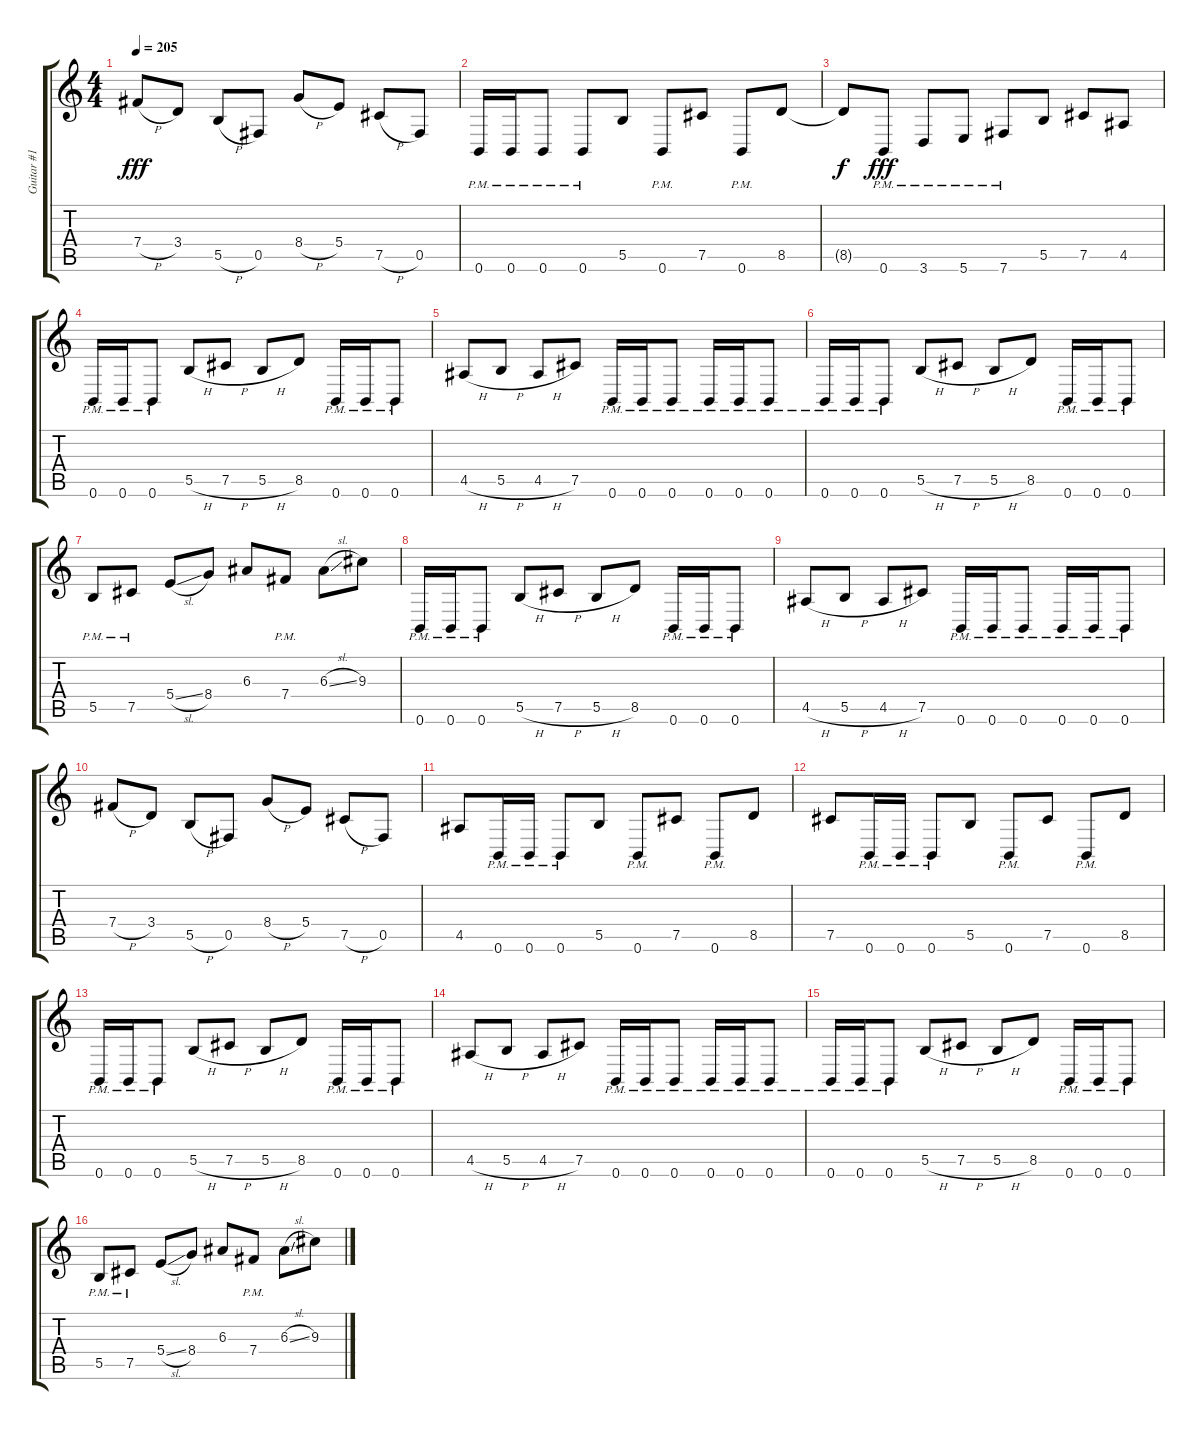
\track ("Guitar #1" "Guitar #1") {instrument overdrivenguitar}
\staff {score tabs}
\tuning (Db4 Ab3 E3 B2 Gb2 B1) {hide}
\ts (4 4)
\tempo 205
\clef g2
\ks c
7.4{h}.8{dy fff} 3.4.8 5.5{h}.8 0.5.8 8.4{h}.8 5.4.8 7.5{h}.8 0.5.8 |
0.6{pm}.16 0.6{pm}.16 0.6{pm}.8 0.6{pm}.8 5.5.8 0.6{pm}.8 7.5.8 0.6{pm}.8 8.5.8 |
8.5{t}.8{dy f} 0.6{pm}.8{dy fff} 3.6{pm}.8 5.6{pm}.8 7.6{pm}.8 5.5.8 7.5.8 4.5.8 |
0.6{pm}.16 0.6{pm}.16 0.6{pm}.8 5.5{h}.8 7.5{h}.8 5.5{h}.8 8.5.8 0.6{pm}.16 0.6{pm}.16 0.6{pm}.8 |
4.5{h}.8 5.5{h}.8 4.5{h}.8 7.5.8 0.6{pm}.16 0.6{pm}.16 0.6{pm}.8 0.6{pm}.16 0.6{pm}.16 0.6{pm}.8 |
0.6{pm}.16 0.6{pm}.16 0.6{pm}.8 5.5{h}.8 7.5{h}.8 5.5{h}.8 8.5.8 0.6{pm}.16 0.6{pm}.16 0.6{pm}.8 |
5.5{pm}.8 7.5{pm}.8 5.4{sl}.8 8.4.8 6.3.8 7.4{pm}.8 6.3{sl}.8 9.3.8 |
0.6{pm}.16 0.6{pm}.16 0.6{pm}.8 5.5{h}.8 7.5{h}.8 5.5{h}.8 8.5.8 0.6{pm}.16 0.6{pm}.16 0.6{pm}.8 |
4.5{h}.8 5.5{h}.8 4.5{h}.8 7.5.8 0.6{pm}.16 0.6{pm}.16 0.6{pm}.8 0.6{pm}.16 0.6{pm}.16 0.6{pm}.8 |
7.4{h}.8 3.4.8 5.5{h}.8 0.5.8 8.4{h}.8 5.4.8 7.5{h}.8 0.5.8 |
4.5.8 0.6{pm}.16 0.6{pm}.16 0.6{pm}.8 5.5.8 0.6{pm}.8 7.5.8 0.6{pm}.8 8.5.8 |
7.5.8 0.6{pm}.16 0.6{pm}.16 0.6{pm}.8 5.5.8 0.6{pm}.8 7.5.8 0.6{pm}.8 8.5.8 |
0.6{pm}.16 0.6{pm}.16 0.6{pm}.8 5.5{h}.8 7.5{h}.8 5.5{h}.8 8.5.8 0.6{pm}.16 0.6{pm}.16 0.6{pm}.8 |
4.5{h}.8 5.5{h}.8 4.5{h}.8 7.5.8 0.6{pm}.16 0.6{pm}.16 0.6{pm}.8 0.6{pm}.16 0.6{pm}.16 0.6{pm}.8 |
0.6{pm}.16 0.6{pm}.16 0.6{pm}.8 5.5{h}.8 7.5{h}.8 5.5{h}.8 8.5.8 0.6{pm}.16 0.6{pm}.16 0.6{pm}.8 |
5.5{pm}.8 7.5{pm}.8 5.4{sl}.8 8.4.8 6.3.8 7.4{pm}.8 6.3{sl}.8 9.3.8
